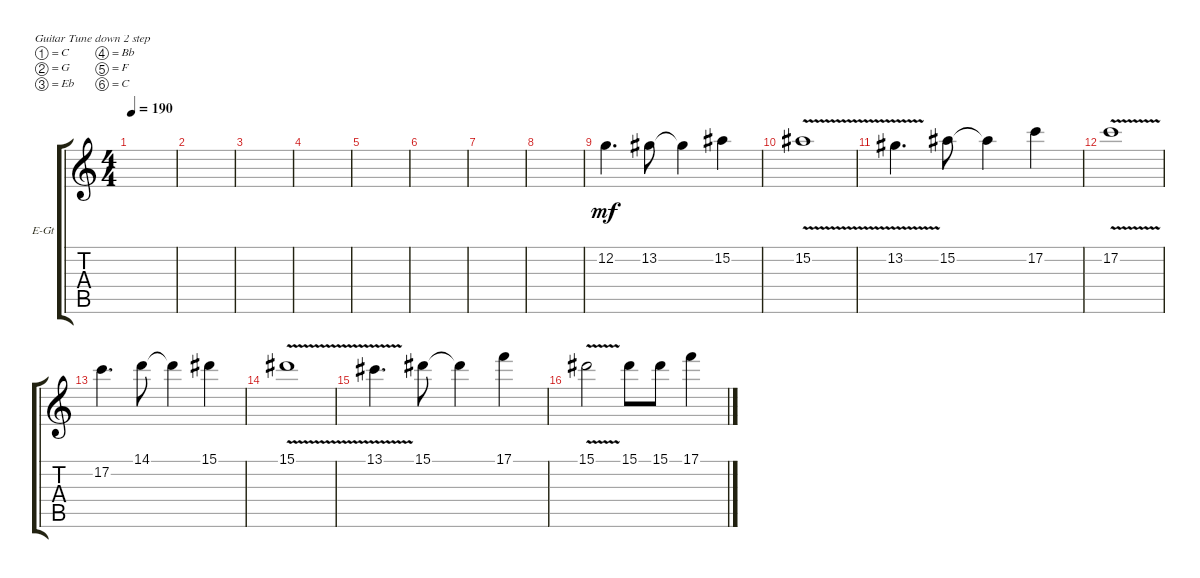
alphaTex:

\bracketExtendMode groupsimilarinstruments
\firstSystemTrackNameOrientation horizontal
\otherSystemsTrackNameOrientation horizontal
\track ("Electric Guitar" "E-Gt") {instrument distortionguitar}
\staff {score tabs}
\tuning (C4 G3 Eb3 Bb2 F2 C2)
\ts (4 4)
\tempo 190
\clef g2
\ks c
|
|
|
|
|
|
|
|
12.2.4{d dy mf} 13.2.8 13.2{t}.4 15.2.4 |
15.2{v}.1 |
13.2{v}.4{d} 15.2.8 15.2{t}.4 17.2.4 |
17.2{v}.1 |
17.2.4{d} 14.1.8 14.1{t}.4 15.1.4 |
15.1{v}.1 |
13.1{v}.4{d} 15.1.8 15.1{t}.4 17.1.4 |
15.1{v}.2 15.1.8 15.1.8 17.1.4
